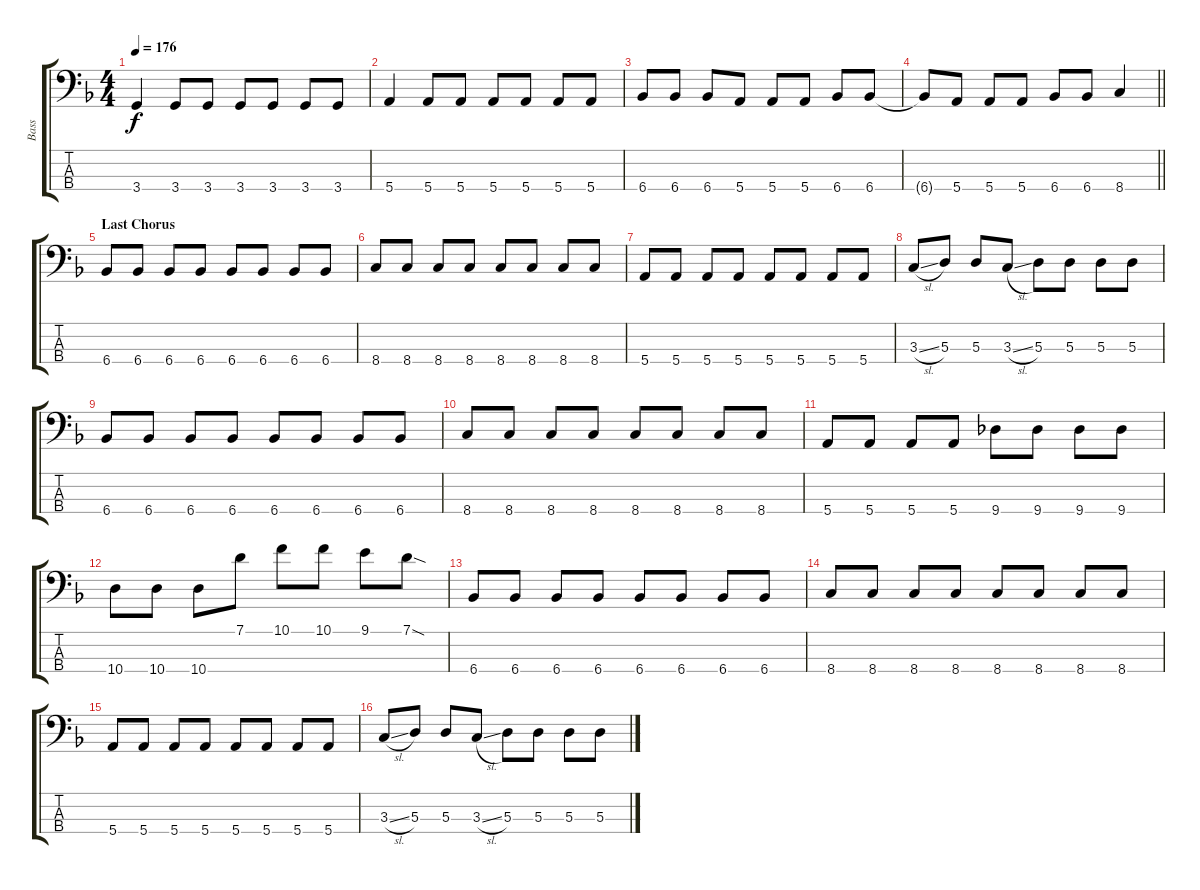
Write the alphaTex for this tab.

\track ("Bass" "Bass") {instrument electricbassfinger}
\staff {score tabs}
\tuning (G2 D2 A1 E1) {hide}
\ts (4 4)
\tempo 176
\clef f4
\ks f
3.4.4{dy f} 3.4.8 3.4.8 3.4.8 3.4.8 3.4.8 3.4.8 |
5.4.4 5.4.8 5.4.8 5.4.8 5.4.8 5.4.8 5.4.8 |
6.4.8 6.4.8 6.4.8 5.4.8 5.4.8 5.4.8 6.4.8 6.4.8 |
\barLineRight lightlight
6.4{t}.8 5.4.8 5.4.8 5.4.8 6.4.8 6.4.8 8.4.4 |
\section ("" "Last Chorus")
6.4.8 6.4.8 6.4.8 6.4.8 6.4.8 6.4.8 6.4.8 6.4.8 |
8.4.8 8.4.8 8.4.8 8.4.8 8.4.8 8.4.8 8.4.8 8.4.8 |
5.4.8 5.4.8 5.4.8 5.4.8 5.4.8 5.4.8 5.4.8 5.4.8 |
3.3{sl}.8 5.3.8 5.3.8 3.3{sl}.8 5.3.8 5.3.8 5.3.8 5.3.8 |
6.4.8 6.4.8 6.4.8 6.4.8 6.4.8 6.4.8 6.4.8 6.4.8 |
8.4.8 8.4.8 8.4.8 8.4.8 8.4.8 8.4.8 8.4.8 8.4.8 |
5.4.8 5.4.8 5.4.8 5.4.8 9.4.8 9.4.8 9.4.8 9.4.8 |
10.4.8 10.4.8 10.4.8 7.1.8 10.1.8 10.1.8 9.1.8 7.1{sod}.8 |
6.4.8 6.4.8 6.4.8 6.4.8 6.4.8 6.4.8 6.4.8 6.4.8 |
8.4.8 8.4.8 8.4.8 8.4.8 8.4.8 8.4.8 8.4.8 8.4.8 |
5.4.8 5.4.8 5.4.8 5.4.8 5.4.8 5.4.8 5.4.8 5.4.8 |
3.3{sl}.8 5.3.8 5.3.8 3.3{sl}.8 5.3.8 5.3.8 5.3.8 5.3.8
